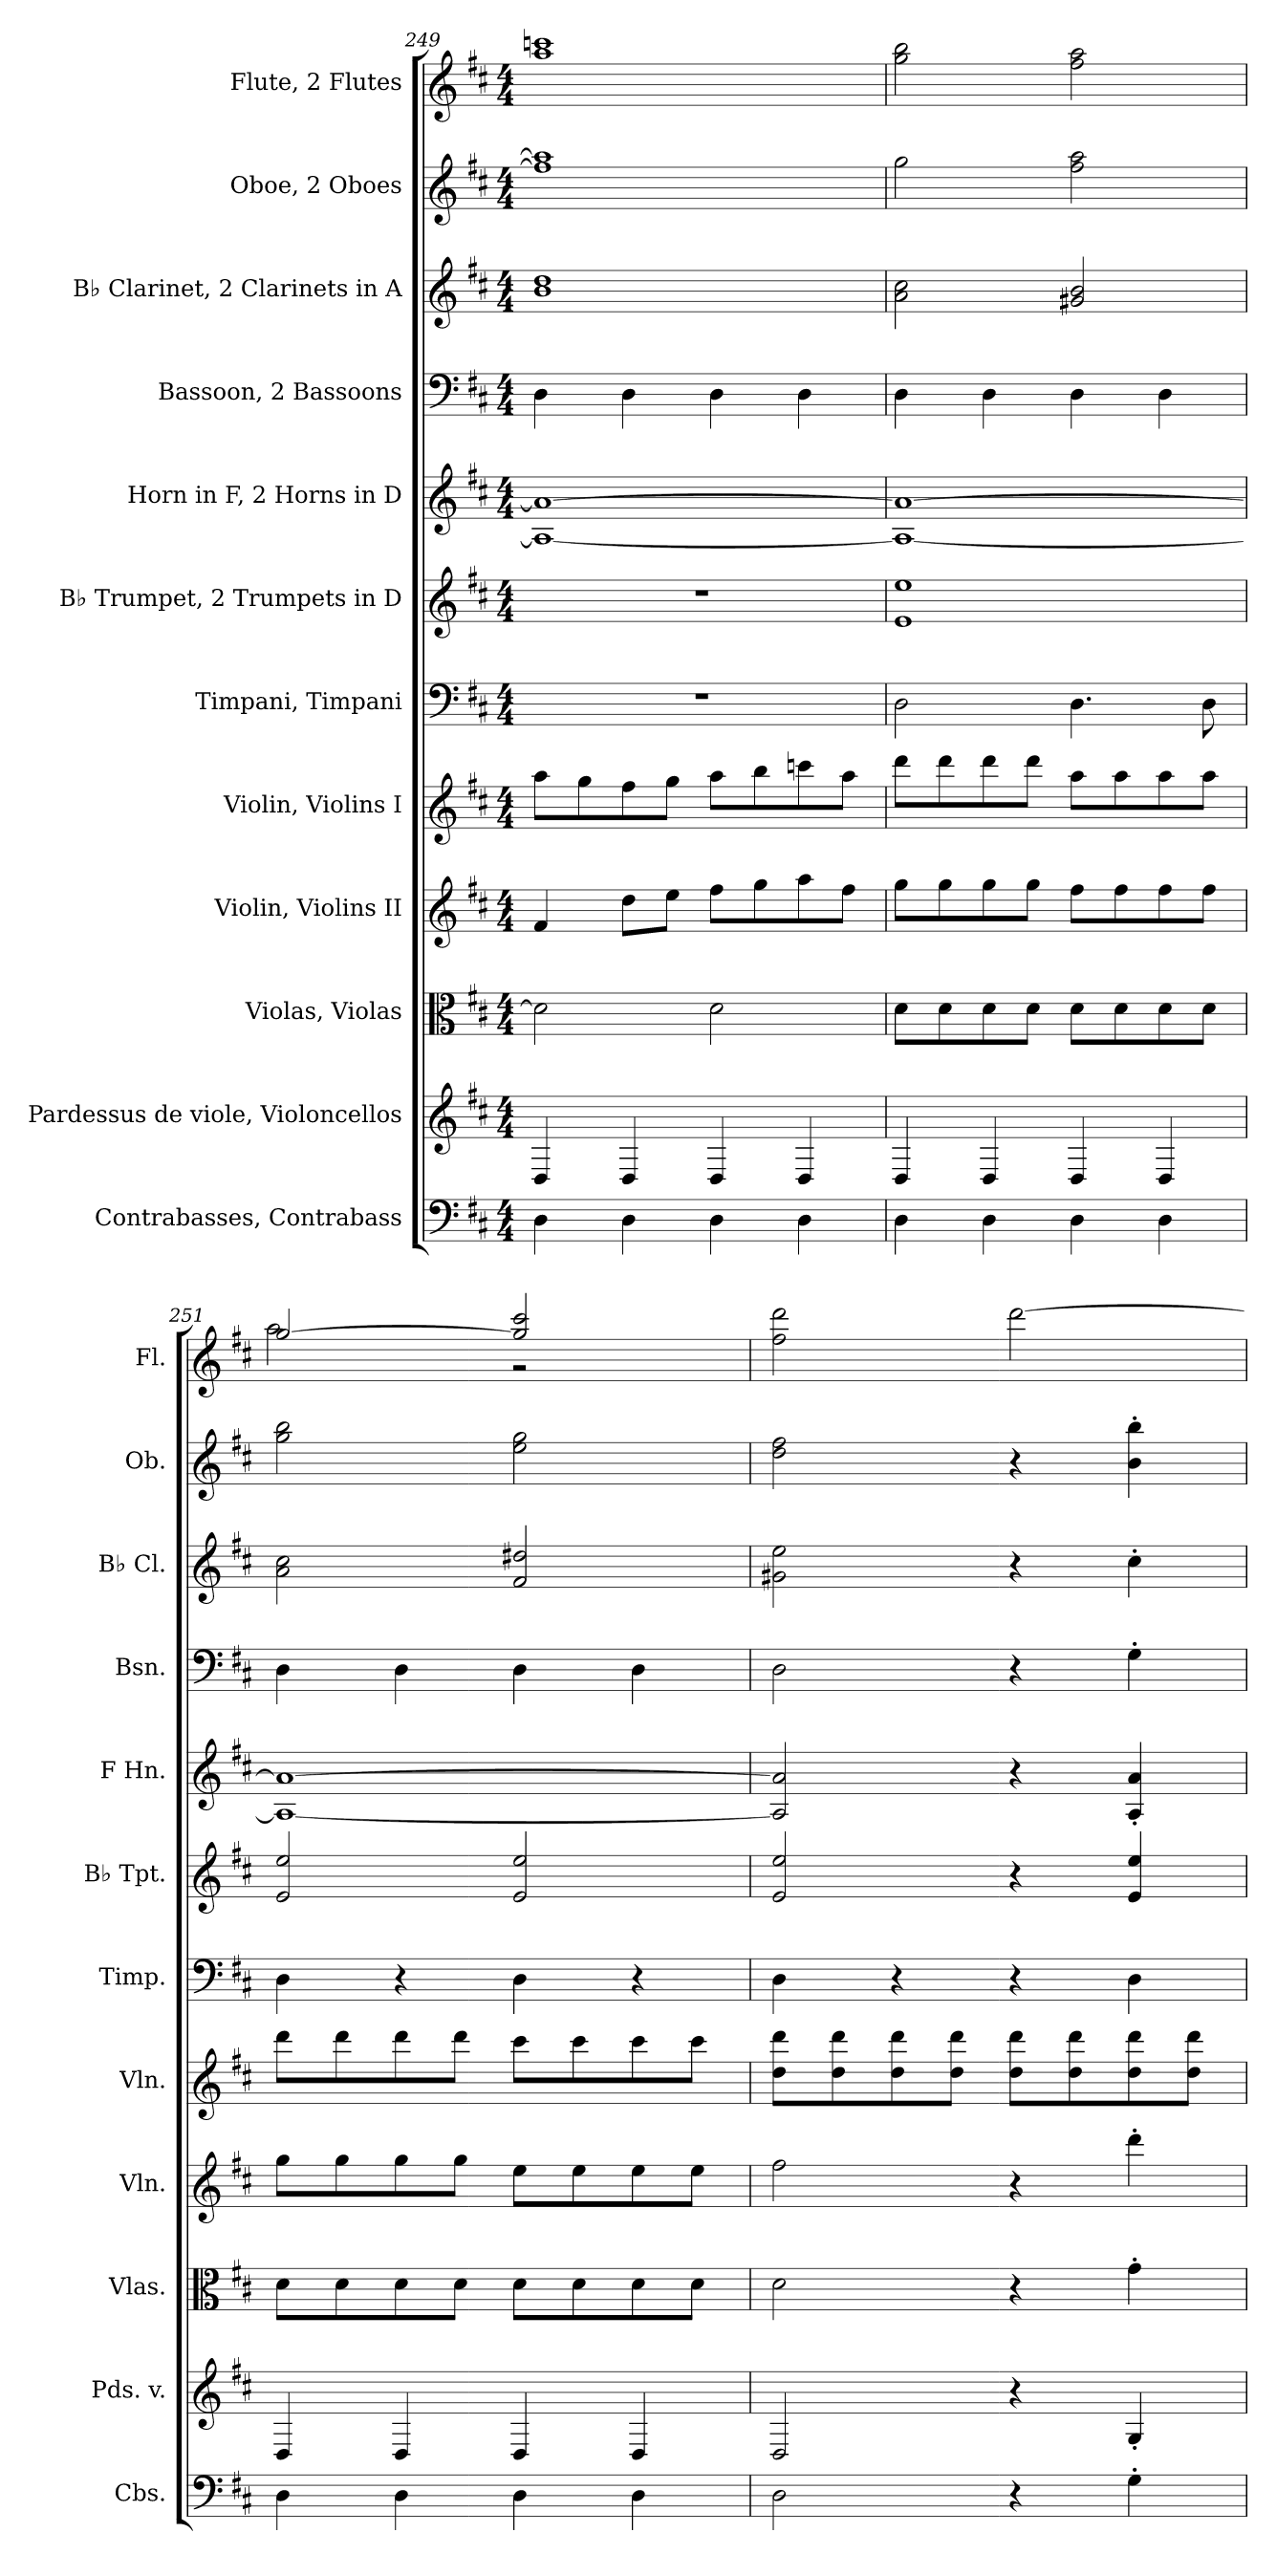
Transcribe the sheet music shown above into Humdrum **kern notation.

**kern	**kern	**kern	**kern	**kern	**kern	**kern	**kern	**kern	**kern	**kern	**kern
*part12	*part11	*part10	*part9	*part8	*part7	*part6	*part5	*part4	*part3	*part2	*part1
*staff12	*staff11	*staff10	*staff9	*staff8	*staff7	*staff6	*staff5	*staff4	*staff3	*staff2	*staff1
*I"Contrabasses, Contrabass	*I"Pardessus de viole, Violoncellos	*I"Violas, Violas	*I"Violin, Violins II	*I"Violin, Violins I	*I"Timpani, Timpani	*I"B♭ Trumpet, 2 Trumpets in D	*I"Horn in F, 2 Horns in D	*I"Bassoon, 2 Bassoons	*I"B♭ Clarinet, 2 Clarinets in A	*I"Oboe, 2 Oboes	*I"Flute, 2 Flutes
*I'Cbs.	*I'Pds. v.	*I'Vlas.	*I'Vln.	*I'Vln.	*I'Timp.	*I'B♭ Tpt.	*I'F Hn.	*I'Bsn.	*I'B♭ Cl.	*I'Ob.	*I'Fl.
!!LO:PB:g=z
*clefF4	*clefG2	*clefC3	*clefG2	*clefG2	*clefF4	*clefG2	*clefG2	*clefF4	*clefG2	*clefG2	*clefG2
*ITrd7c12	*	*	*	*	*	*ITrd1c2	*ITrd4c7	*	*ITrd1c2	*	*
*k[f#c#]	*k[f#c#]	*k[f#c#]	*k[f#c#]	*k[f#c#]	*k[f#c#]	*k[]	*k[f#]	*k[f#c#]	*k[]	*k[f#c#]	*k[f#c#]
*M4/4	*M4/4	*M4/4	*M4/4	*M4/4	*M4/4	*M4/4	*M4/4	*M4/4	*M4/4	*M4/4	*M4/4
=249	=249	=249	=249	=249	=249	=249	=249	=249	=249	=249	=249
4DD\	4D/	2d\]	4f#/	8aa\L	1r	1r	1D_ 1d_	4D\	1a 1cc	1ff#] 1aa]	1aa 1cccn
.	.	.	.	8gg\	.	.	.	.	.	.	.
4DD\	4D/	.	8dd\L	8ff#\	.	.	.	4D\	.	.	.
.	.	.	8ee\J	8gg\J	.	.	.	.	.	.	.
4DD\	4D/	2d\	8ff#\L	8aa\L	.	.	.	4D\	.	.	.
.	.	.	8gg\	8bb\	.	.	.	.	.	.	.
4DD\	4D/	.	8aa\	8cccn\	.	.	.	4D\	.	.	.
.	.	.	8ff#\J	8aa\J	.	.	.	.	.	.	.
=250	=250	=250	=250	=250	=250	=250	=250	=250	=250	=250	=250
4DD\	4D/	8d\L	8gg\L	8ddd\L	2D\	1d 1dd	1D_ 1d_	4D\	2g\ 2b\	2gg\	2gg\ 2bb\
.	.	8d\	8gg\	8ddd\	.	.	.	.	.	.	.
4DD\	4D/	8d\	8gg\	8ddd\	.	.	.	4D\	.	.	.
.	.	8d\J	8gg\J	8ddd\J	.	.	.	.	.	.	.
4DD\	4D/	8d\L	8ff#\L	8aa\L	4.D\	.	.	4D\	2f#X/ 2a/	2ff#\ 2aa\	2ff#\ 2aa\
.	.	8d\	8ff#\	8aa\	.	.	.	.	.	.	.
4DD\	4D/	8d\	8ff#\	8aa\	.	.	.	4D\	.	.	.
.	.	8d\J	8ff#\J	8aa\J	8D\	.	.	.	.	.	.
=251	=251	=251	=251	=251	=251	=251	=251	=251	=251	=251	=251
*	*	*	*	*	*	*	*	*	*	*	*^
4DD\	4D/	8d\L	8gg\L	8ddd\L	4D\	2d/ 2dd/	1D_ 1d_	4D\	2g\ 2b\	2gg\ 2bb\	[2gg/	2aa\
.	.	8d\	8gg\	8ddd\	.	.	.	.	.	.	.	.
4DD\	4D/	8d\	8gg\	8ddd\	4r	.	.	4D\	.	.	.	.
.	.	8d\J	8gg\J	8ddd\J	.	.	.	.	.	.	.	.
4DD\	4D/	8d\L	8ee\L	8ccc#\L	4D\	2d/ 2dd/	.	4D\	2e/ 2cc#X/	2ee\ 2gg\	2gg/] 2ccc#/	2r
.	.	8d\	8ee\	8ccc#\	.	.	.	.	.	.	.	.
4DD\	4D/	8d\	8ee\	8ccc#\	4r	.	.	4D\	.	.	.	.
.	.	8d\J	8ee\J	8ccc#\J	.	.	.	.	.	.	.	.
*	*	*	*	*	*	*	*	*	*	*	*v	*v
!!LO:PB:g=z
=252	=252	=252	=252	=252	=252	=252	=252	=252	=252	=252	=252
2DD\	2D/	2d\	2ff#\	8dd\ 8ddd\L	4D\	2d/ 2dd/	2D/] 2d/]	2D\	2f#X\ 2dd\	2dd\ 2ff#\	2ff#\ 2ddd\
.	.	.	.	8dd\ 8ddd\	.	.	.	.	.	.	.
.	.	.	.	8dd\ 8ddd\	4r	.	.	.	.	.	.
.	.	.	.	8dd\ 8ddd\J	.	.	.	.	.	.	.
4r	4r	4r	4r	8dd\ 8ddd\L	4r	4r	4r	4r	4r	4r	[2ddd\
.	.	.	.	8dd\ 8ddd\	.	.	.	.	.	.	.
4GG'\	4G'/	4g'\	4ddd'\	8dd\ 8ddd\	4D\	4d/ 4dd/	4D/' 4d/'	4G'\	4b'\	4b\' 4bb\'	.
.	.	.	.	8dd\ 8ddd\J	.	.	.	.	.	.	.
=	=	=	=	=	=	=	=	=	=	=	=
*-	*-	*-	*-	*-	*-	*-	*-	*-	*-	*-	*-
